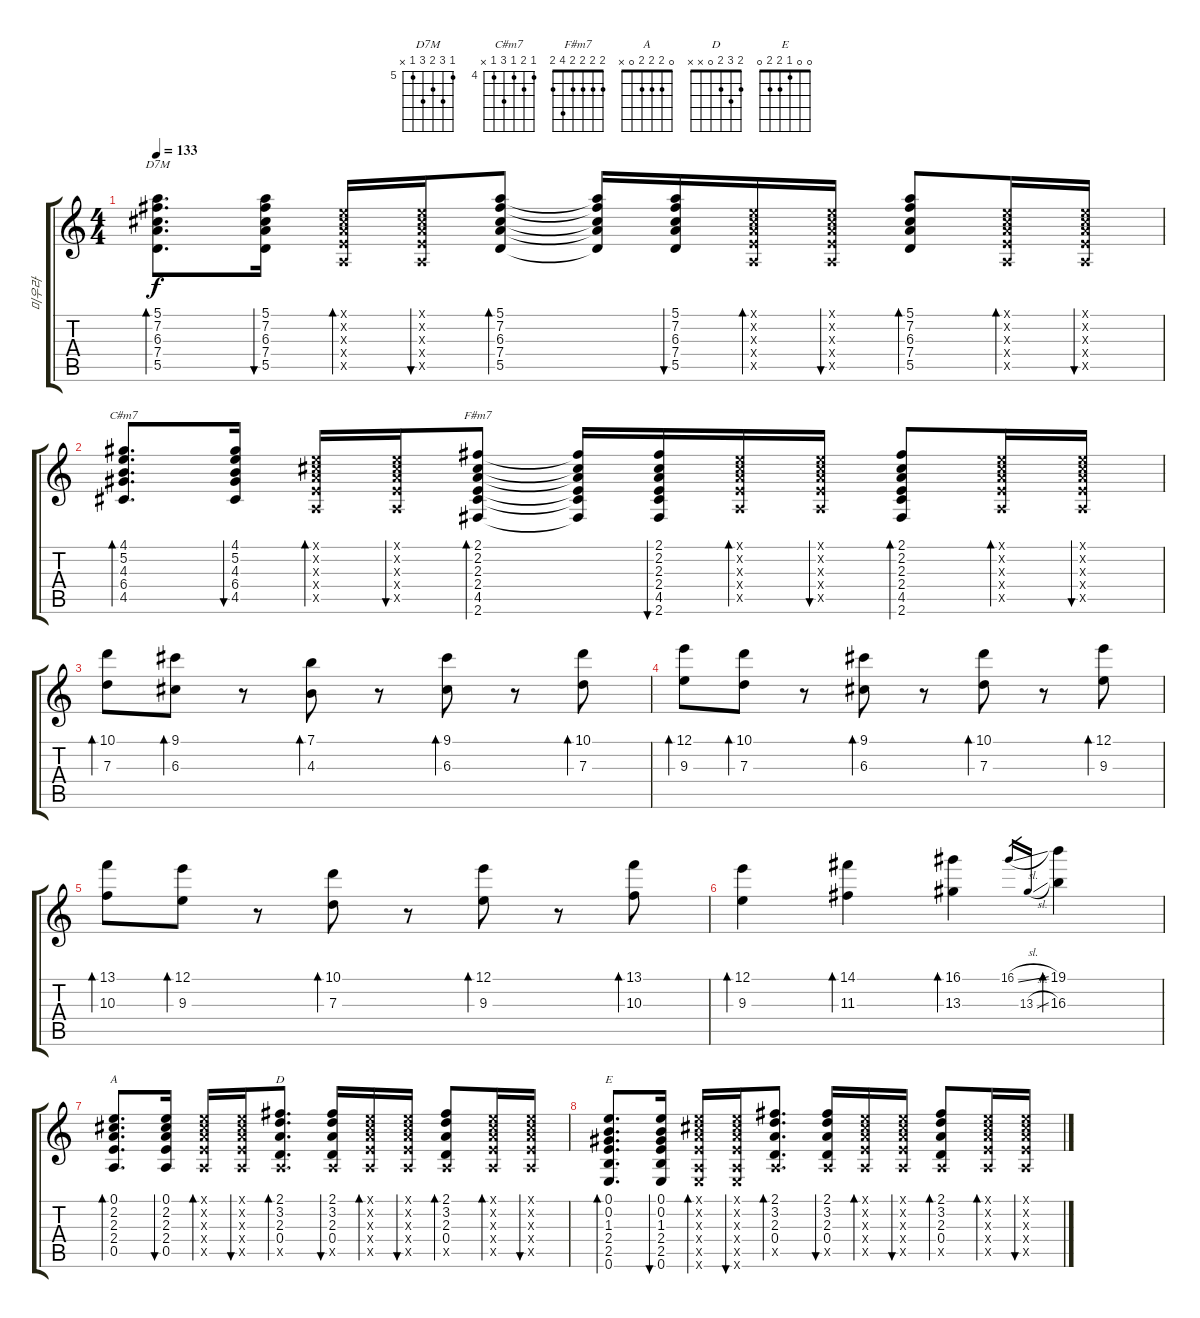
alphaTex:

\track ("미우라" "미우라") {instrument acousticguitarsteel}
\staff {score tabs}
\tuning (E4 B3 G3 D3 A2 E2) {hide}
\chord ("D7M" 5 7 6 7 5 x) {firstfret 5}
\chord ("C#m7" 4 5 4 6 4 x) {firstfret 4}
\chord ("F#m7" 2 2 2 2 4 2)
\chord ("A" 0 2 2 2 0 x)
\chord ("D" 2 3 2 0 x x)
\chord ("E" 0 0 1 2 2 0)
\ts (4 4)
\tempo 133
\clef g2
\ks c
(5.1 7.2 6.3 7.4 5.5).8{d bd 30 ch "D7M" dy f} (5.1 7.2 6.3 7.4 5.5).16{bu 30} (0.1{x} 2.2{x} 2.3{x} 2.4{x} 0.5{x}).16{bd 30} (0.1{x} 2.2{x} 2.3{x} 2.4{x} 0.5{x}).16{bu 30} (5.1 7.2 6.3 7.4 5.5).8{bd 30} (5.1{t} 7.2{t} 6.3{t} 7.4{t} 5.5{t}).16 (5.1 7.2 6.3 7.4 5.5).16{bu 30} (0.1{x} 2.2{x} 2.3{x} 2.4{x} 0.5{x}).16{bd 30} (0.1{x} 2.2{x} 2.3{x} 2.4{x} 0.5{x}).16{bu 30} (5.1 7.2 6.3 7.4 5.5).8{bd 30} (0.1{x} 2.2{x} 2.3{x} 2.4{x} 0.5{x}).16{bd 30} (0.1{x} 2.2{x} 2.3{x} 2.4{x} 0.5{x}).16{bu 30} |
(4.1 5.2 4.3 6.4 4.5).8{d bd 30 ch "C#m7"} (4.1 5.2 4.3 6.4 4.5).16{bu 30} (0.1{x} 2.2{x} 2.3{x} 2.4{x} 0.5{x}).16{bd 30} (0.1{x} 2.2{x} 2.3{x} 2.4{x} 0.5{x}).16{bu 30} (2.1 2.2 2.3 2.4 4.5 2.6).8{bd 30 ch "F#m7"} (2.1{t} 2.2{t} 2.3{t} 2.4{t} 4.5{t} 2.6{t}).16 (2.1 2.2 2.3 2.4 4.5 2.6).16{bu 30} (0.1{x} 2.2{x} 2.3{x} 2.4{x} 0.5{x}).16{bd 30} (0.1{x} 2.2{x} 2.3{x} 2.4{x} 0.5{x}).16{bu 30} (2.1 2.2 2.3 2.4 4.5 2.6).8{bd 30} (0.1{x} 2.2{x} 2.3{x} 2.4{x} 0.5{x}).16{bd 30} (0.1{x} 2.2{x} 2.3{x} 2.4{x} 0.5{x}).16{bu 30} |
(10.1 7.3).8{bd 30} (9.1 6.3).8{bd 30} r.8 (7.1 4.3).8{bd 30} r.8 (9.1 6.3).8{bd 30} r.8 (10.1 7.3).8{bd 30} |
(12.1 9.3).8{bd 30} (10.1 7.3).8{bd 30} r.8 (9.1 6.3).8{bd 30} r.8 (10.1 7.3).8{bd 30} r.8 (12.1 9.3).8{bd 30} |
(13.1 10.3).8{bd 30} (12.1 9.3).8{bd 30} r.8 (10.1 7.3).8{bd 30} r.8 (12.1 9.3).8{bd 30} r.8 (13.1 10.3).8{bd 30} |
(12.1 9.3).4{bd 30} (14.1 11.3).4{bd 30} (16.1 13.3).4{bd 30} 16.1{sl}.16{gr} 13.3{sl}.16{gr} (19.1 16.3).4{bd 30} |
(0.1 2.2 2.3 2.4 0.5).8{d bd 30 ch "A"} (0.1 2.2 2.3 2.4 0.5).16{bu 30} (0.1{x} 2.2{x} 2.3{x} 2.4{x} 0.5{x}).16{bd 30} (0.1{x} 2.2{x} 2.3{x} 2.4{x} 0.5{x}).16{bu 30} (2.1 3.2 2.3 0.4 0.5{x}).8{d bd 30 ch "D"} (2.1 3.2 2.3 0.4 0.5{x}).16{bu 30} (0.1{x} 2.2{x} 2.3{x} 2.4{x} 0.5{x}).16{bd 30} (0.1{x} 2.2{x} 2.3{x} 2.4{x} 0.5{x}).16{bu 30} (2.1 3.2 2.3 0.4 0.5{x}).8{bd 30} (0.1{x} 2.2{x} 2.3{x} 2.4{x} 0.5{x}).16{bd 30} (0.1{x} 2.2{x} 2.3{x} 2.4{x} 0.5{x}).16{bu 30} |
(0.1 0.2 1.3 2.4 2.5 0.6).8{d bd 30 ch "E"} (0.1 0.2 1.3 2.4 2.5 0.6).16{bu 30} (0.1{x} 2.2{x} 2.3{x} 2.4{x} 0.5{x} 0.6{x}).16{bd 30} (0.1{x} 2.2{x} 2.3{x} 2.4{x} 0.5{x} 0.6{x}).16{bu 30} (2.1 3.2 2.3 0.4 0.5{x}).8{d bd 30} (2.1 3.2 2.3 0.4 0.5{x}).16{bu 30} (0.1{x} 2.2{x} 2.3{x} 2.4{x} 0.5{x}).16{bd 30} (0.1{x} 2.2{x} 2.3{x} 2.4{x} 0.5{x}).16{bu 30} (2.1 3.2 2.3 0.4 0.5{x}).8{bd 30} (0.1{x} 2.2{x} 2.3{x} 2.4{x} 0.5{x}).16{bd 30} (0.1{x} 2.2{x} 2.3{x} 2.4{x} 0.5{x}).16{bu 30}
